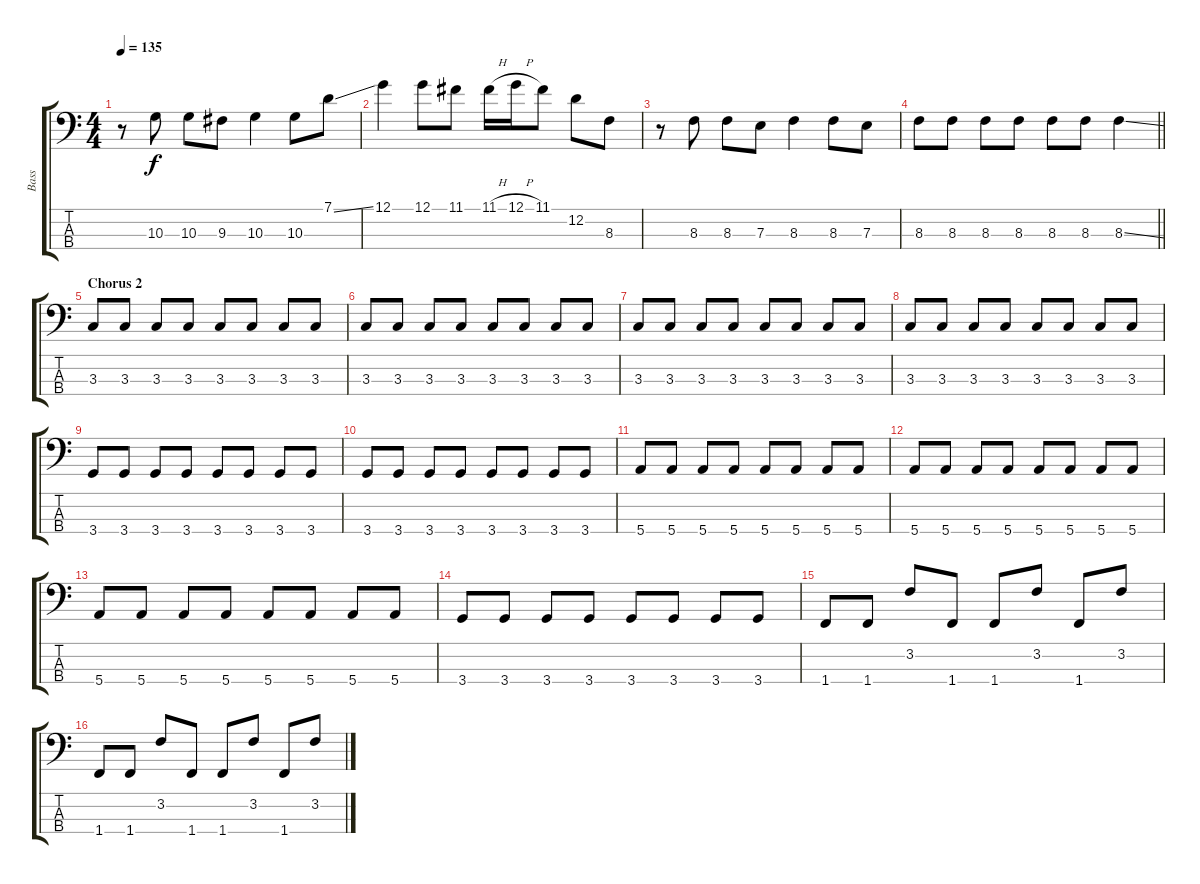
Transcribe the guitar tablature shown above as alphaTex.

\track ("Bass" "Bass") {instrument electricbassfinger}
\staff {score tabs}
\tuning (G2 D2 A1 E1) {hide}
\ts (4 4)
\tempo 135
\clef f4
\ks c
r.8{dy f} 10.3.8 10.3.8 9.3.8 10.3.4 10.3.8 7.1{ss}.8 |
12.1.4 12.1.8 11.1.8 11.1{h}.16 12.1{h}.16 11.1.8 12.2.8 8.3.8 |
r.8 8.3.8 8.3.8 7.3.8 8.3.4 8.3.8 7.3.8 |
\barLineRight lightlight
8.3.8 8.3.8{instrument electricbassfinger} 8.3.8 8.3.8 8.3.8 8.3.8 8.3{ss}.4 |
\section ("" "Chorus 2")
3.3.8 3.3.8 3.3.8 3.3.8 3.3.8 3.3.8 3.3.8 3.3.8 |
3.3.8 3.3.8 3.3.8 3.3.8 3.3.8 3.3.8 3.3.8 3.3.8 |
3.3.8 3.3.8 3.3.8 3.3.8 3.3.8 3.3.8 3.3.8 3.3.8 |
3.3.8 3.3.8 3.3.8 3.3.8 3.3.8 3.3.8 3.3.8 3.3.8 |
3.4.8 3.4.8 3.4.8 3.4.8 3.4.8 3.4.8 3.4.8 3.4.8 |
3.4.8 3.4.8 3.4.8 3.4.8 3.4.8 3.4.8 3.4.8 3.4.8 |
5.4.8 5.4.8 5.4.8 5.4.8 5.4.8 5.4.8 5.4.8 5.4.8 |
5.4.8 5.4.8 5.4.8 5.4.8 5.4.8 5.4.8 5.4.8 5.4.8 |
5.4.8 5.4.8 5.4.8 5.4.8 5.4.8 5.4.8 5.4.8 5.4.8 |
3.4.8 3.4.8 3.4.8 3.4.8 3.4.8 3.4.8 3.4.8 3.4.8 |
1.4.8 1.4.8 3.2.8 1.4.8 1.4.8 3.2.8 1.4.8 3.2.8 |
1.4.8 1.4.8 3.2.8 1.4.8 1.4.8 3.2.8 1.4.8 3.2.8
